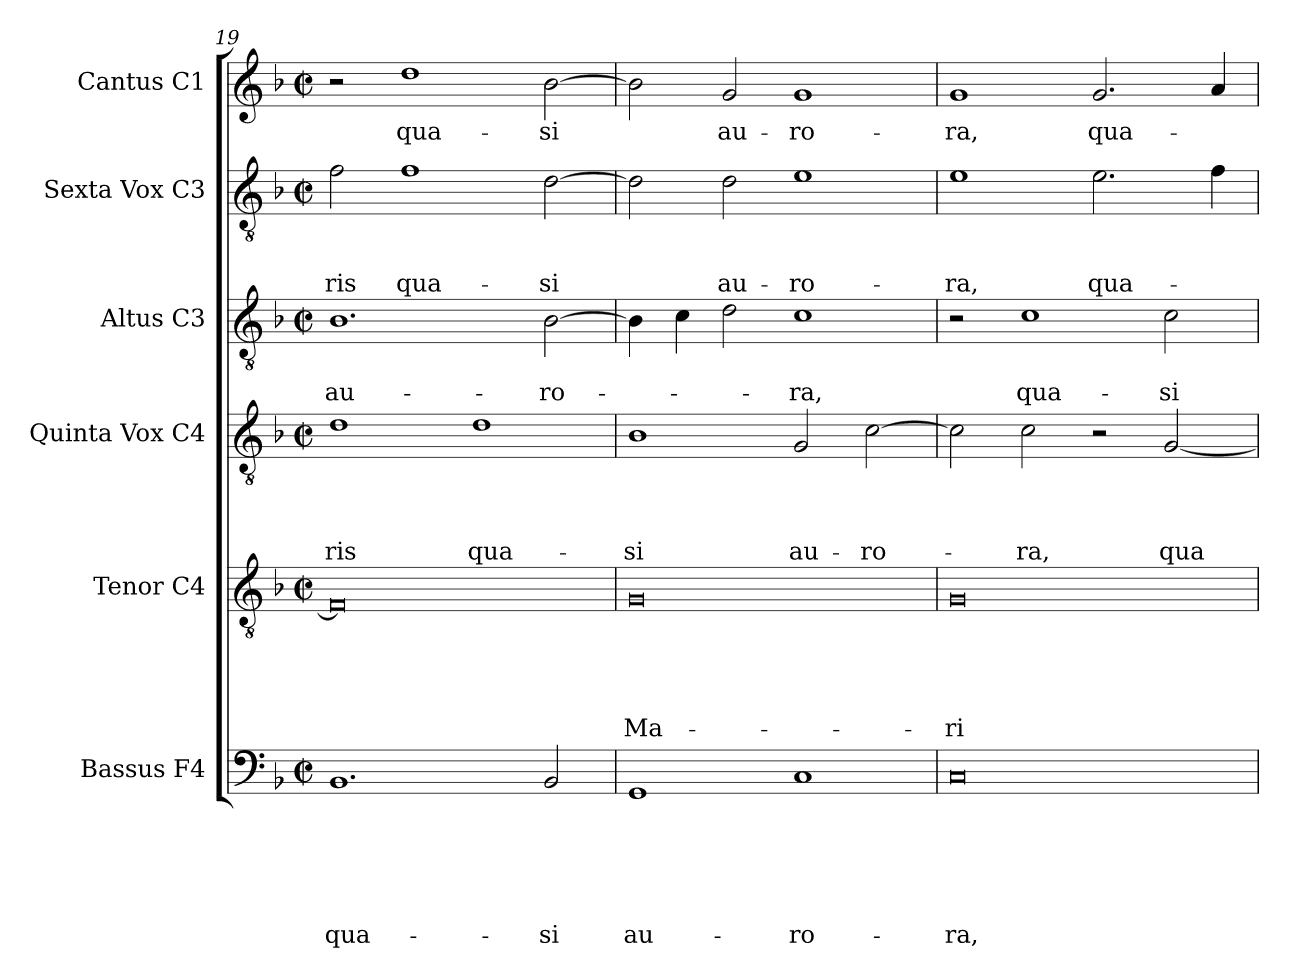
**kern	**text	**text	**text	**text	**text	**text	**kern	**text	**text	**text	**text	**text	**kern	**text	**text	**text	**text	**kern	**text	**text	**kern	**text	**text	**text	**kern	**text
*part6	*part6	*part6	*part6	*part6	*part6	*part6	*part5	*part5	*part5	*part5	*part5	*part5	*part4	*part4	*part4	*part4	*part4	*part3	*part3	*part3	*part2	*part2	*part2	*part2	*part1	*part1
*staff6	*staff6	*staff6	*staff6	*staff6	*staff6	*staff6	*staff5	*staff5	*staff5	*staff5	*staff5	*staff5	*staff4	*staff4	*staff4	*staff4	*staff4	*staff3	*staff3	*staff3	*staff2	*staff2	*staff2	*staff2	*staff1	*staff1
*I"Bassus F4	*	*	*	*	*	*	*I"Tenor C4	*	*	*	*	*	*I"Quinta Vox C4	*	*	*	*	*I"Altus C3	*	*	*I"Sexta Vox C3	*	*	*	*I"Cantus C1	*
*I'B	*	*	*	*	*	*	*I'T	*	*	*	*	*	*	*	*	*	*	*I'A	*	*	*	*	*	*	*I'C	*
!!LO:PB:g=z
*clefF4	*	*	*	*	*	*	*clefGv2	*	*	*	*	*	*clefGv2	*	*	*	*	*clefGv2	*	*	*clefGv2	*	*	*	*clefG2	*
*k[b-]	*	*	*	*	*	*	*k[b-]	*	*	*	*	*	*k[b-]	*	*	*	*	*k[b-]	*	*	*k[b-]	*	*	*	*k[b-]	*
*F:	*	*	*	*	*	*	*F:	*	*	*	*	*	*F:	*	*	*	*	*F:	*	*	*F:	*	*	*	*F:	*
*M2/2	*	*	*	*	*	*	*M2/2	*	*	*	*	*	*M2/2	*	*	*	*	*M2/2	*	*	*M2/2	*	*	*	*M2/2	*
*met(c|)	*	*	*	*	*	*	*met(c|)	*	*	*	*	*	*met(c|)	*	*	*	*	*met(c|)	*	*	*met(c|)	*	*	*	*met(c|)	*
=19	=19	=19	=19	=19	=19	=19	=19	=19	=19	=19	=19	=19	=19	=19	=19	=19	=19	=19	=19	=19	=19	=19	=19	=19	=19	=19
!	!	!	!	!	!	!LO:LY:b	!	!	!	!	!	!	!	!	!	!	!LO:LY:b	!	!	!LO:LY:b	!	!	!	!LO:LY:b	!	!
1.BB-	.	.	.	.	.	qua-	0F]	.	.	.	.	.	1d	.	.	.	-ris	1.B-	.	au-	2f\	.	.	-ris	2r	.
!	!	!	!	!	!	!	!	!	!	!	!	!	!	!	!	!	!	!	!	!	!	!	!	!LO:LY:b	!	!LO:LY:b
.	.	.	.	.	.	.	.	.	.	.	.	.	.	.	.	.	.	.	.	.	1f	.	.	qua-	1dd	qua-
!	!	!	!	!	!	!	!	!	!	!	!	!	!	!	!	!	!LO:LY:b	!	!	!	!	!	!	!	!	!
.	.	.	.	.	.	.	.	.	.	.	.	.	1d	.	.	.	qua-	.	.	.	.	.	.	.	.	.
!	!	!	!	!	!	!LO:LY:b	!	!	!	!	!	!	!	!	!	!	!	!	!	!LO:LY:b	!	!	!	!LO:LY:b	!	!LO:LY:b
2BB-/	.	.	.	.	.	-si	.	.	.	.	.	.	.	.	.	.	.	[2B-\	.	-ro-	[2d\	.	.	-si	[2b-\	-si
=20	=20	=20	=20	=20	=20	=20	=20	=20	=20	=20	=20	=20	=20	=20	=20	=20	=20	=20	=20	=20	=20	=20	=20	=20	=20	=20
!	!	!	!	!	!	!LO:LY:b	!	!	!	!	!	!LO:LY:b	!	!	!	!	!LO:LY:b	!	!	!	!	!	!	!	!	!
1GG	.	.	.	.	.	au-	0G	.	.	.	.	Ma-	1B-	.	.	.	-si	4B-\]	.	.	2d\]	.	.	.	2b-\]	.
.	.	.	.	.	.	.	.	.	.	.	.	.	.	.	.	.	.	4c\	.	.	.	.	.	.	.	.
!	!	!	!	!	!	!	!	!	!	!	!	!	!	!	!	!	!	!	!	!	!	!	!	!LO:LY:b	!	!LO:LY:b
.	.	.	.	.	.	.	.	.	.	.	.	.	.	.	.	.	.	2d\	.	.	2d\	.	.	au-	2g/	au-
!	!	!	!	!	!	!LO:LY:b	!	!	!	!	!	!	!	!	!	!	!LO:LY:b	!	!	!LO:LY:b	!	!	!	!LO:LY:b	!	!LO:LY:b
1C	.	.	.	.	.	-ro-	.	.	.	.	.	.	2G/	.	.	.	au-	1c	.	-ra,	1e	.	.	-ro-	1g	-ro-
!	!	!	!	!	!	!	!	!	!	!	!	!	!	!	!	!	!LO:LY:b	!	!	!	!	!	!	!	!	!
.	.	.	.	.	.	.	.	.	.	.	.	.	[2c\	.	.	.	-ro-	.	.	.	.	.	.	.	.	.
=21	=21	=21	=21	=21	=21	=21	=21	=21	=21	=21	=21	=21	=21	=21	=21	=21	=21	=21	=21	=21	=21	=21	=21	=21	=21	=21
!	!	!	!	!	!	!LO:LY:b	!	!	!	!	!	!LO:LY:b	!	!	!	!	!	!	!	!	!	!	!	!LO:LY:b	!	!LO:LY:b
0C	.	.	.	.	.	-ra,	0G	.	.	.	.	-ri-	2c\]	.	.	.	.	2r	.	.	1e	.	.	-ra,	1g	-ra,
!	!	!	!	!	!	!	!	!	!	!	!	!	!	!	!	!	!LO:LY:b	!	!	!LO:LY:b	!	!	!	!	!	!
.	.	.	.	.	.	.	.	.	.	.	.	.	2c\	.	.	.	-ra,	1c	.	qua-	.	.	.	.	.	.
!	!	!	!	!	!	!	!	!	!	!	!	!	!	!	!	!	!	!	!	!	!	!	!	!LO:LY:b	!	!LO:LY:b
.	.	.	.	.	.	.	.	.	.	.	.	.	2r	.	.	.	.	.	.	.	2.e\	.	.	qua-	2.g/	qua-
!	!	!	!	!	!	!	!	!	!	!	!	!	!	!	!	!	!LO:LY:b	!	!	!LO:LY:b	!	!	!	!	!	!
.	.	.	.	.	.	.	.	.	.	.	.	.	[2G/	.	.	.	qua-	2c\	.	-si	.	.	.	.	.	.
.	.	.	.	.	.	.	.	.	.	.	.	.	.	.	.	.	.	.	.	.	4f\	.	.	.	4a/	.
=	=	=	=	=	=	=	=	=	=	=	=	=	=	=	=	=	=	=	=	=	=	=	=	=	=	=
*-	*-	*-	*-	*-	*-	*-	*-	*-	*-	*-	*-	*-	*-	*-	*-	*-	*-	*-	*-	*-	*-	*-	*-	*-	*-	*-
